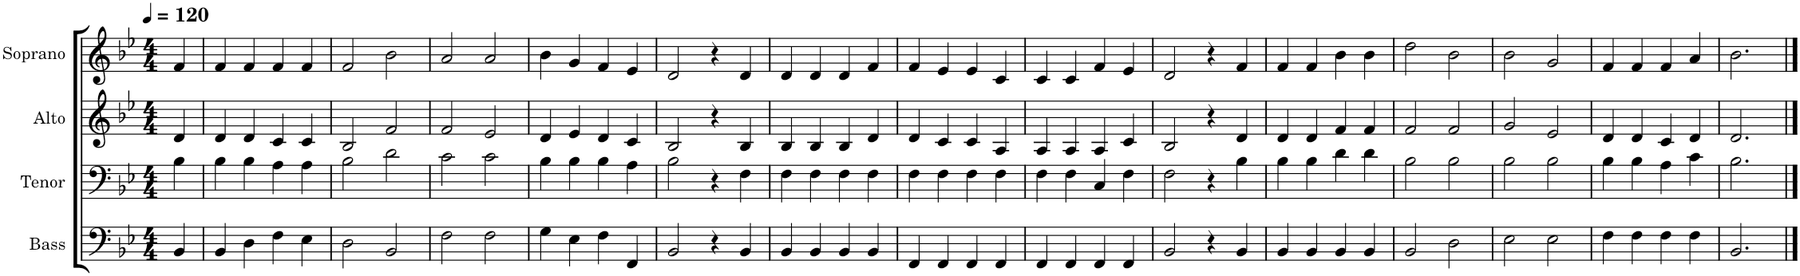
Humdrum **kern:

**kern	**kern	**kern	**kern
*part4	*part3	*part2	*part1
*staff4	*staff3	*staff2	*staff1
*I"Bass	*I"Tenor	*I"Alto	*I"Soprano
*I'B.	*I'T.	*I'A.	*I'S.
*clefF4	*clefF4	*clefG2	*clefG2
*k[b-e-]	*k[b-e-]	*k[b-e-]	*k[b-e-]
*M4/4	*M4/4	*M4/4	*M4/4
*MM120	*MM120	*MM120	*MM120
=	=	=	=
4BB-/	4B-\	4d/	4f/
=1	=1	=1	=1
4BB-/	4B-\	4d/	4f/
4D\	4B-\	4d/	4f/
4F\	4A\	4c/	4f/
4E-\	4A\	4c/	4f/
=2	=2	=2	=2
2D\	2B-\	2B-/	2f/
2BB-/	2d\	2f/	2b-\
=3	=3	=3	=3
2F\	2c\	2f/	2a/
2F\	2c\	2e-/	2a/
=4	=4	=4	=4
4G\	4B-\	4d/	4b-\
4E-\	4B-\	4e-/	4g/
4F\	4B-\	4d/	4f/
4FF/	4A\	4c/	4e-/
=5	=5	=5	=5
2BB-/	2B-\	2B-/	2d/
4r	4r	4r	4r
4BB-/	4F\	4B-/	4d/
=6	=6	=6	=6
4BB-/	4F\	4B-/	4d/
4BB-/	4F\	4B-/	4d/
4BB-/	4F\	4B-/	4d/
4BB-/	4F\	4d/	4f/
=7	=7	=7	=7
4FF/	4F\	4d/	4f/
4FF/	4F\	4c/	4e-/
4FF/	4F\	4c/	4e-/
4FF/	4F\	4A/	4c/
=8	=8	=8	=8
4FF/	4F\	4A/	4c/
4FF/	4F\	4A/	4c/
4FF/	4C/	4A/	4f/
4FF/	4F\	4c/	4e-/
=9	=9	=9	=9
2BB-/	2F\	2B-/	2d/
4r	4r	4r	4r
4BB-/	4B-\	4d/	4f/
=10	=10	=10	=10
4BB-/	4B-\	4d/	4f/
4BB-/	4B-\	4d/	4f/
4BB-/	4d\	4f/	4b-\
4BB-/	4d\	4f/	4b-\
=11	=11	=11	=11
2BB-/	2B-\	2f/	2dd\
2D\	2B-\	2f/	2b-\
=12	=12	=12	=12
2E-\	2B-\	2g/	2b-\
2E-\	2B-\	2e-/	2g/
=13	=13	=13	=13
4F\	4B-\	4d/	4f/
4F\	4B-\	4d/	4f/
4F\	4A\	4c/	4f/
4F\	4c\	4d/	4a/
=14	=14	=14	=14
2.BB-/	2.B-\	2.d/	2.b-\
==	==	==	==
*-	*-	*-	*-
